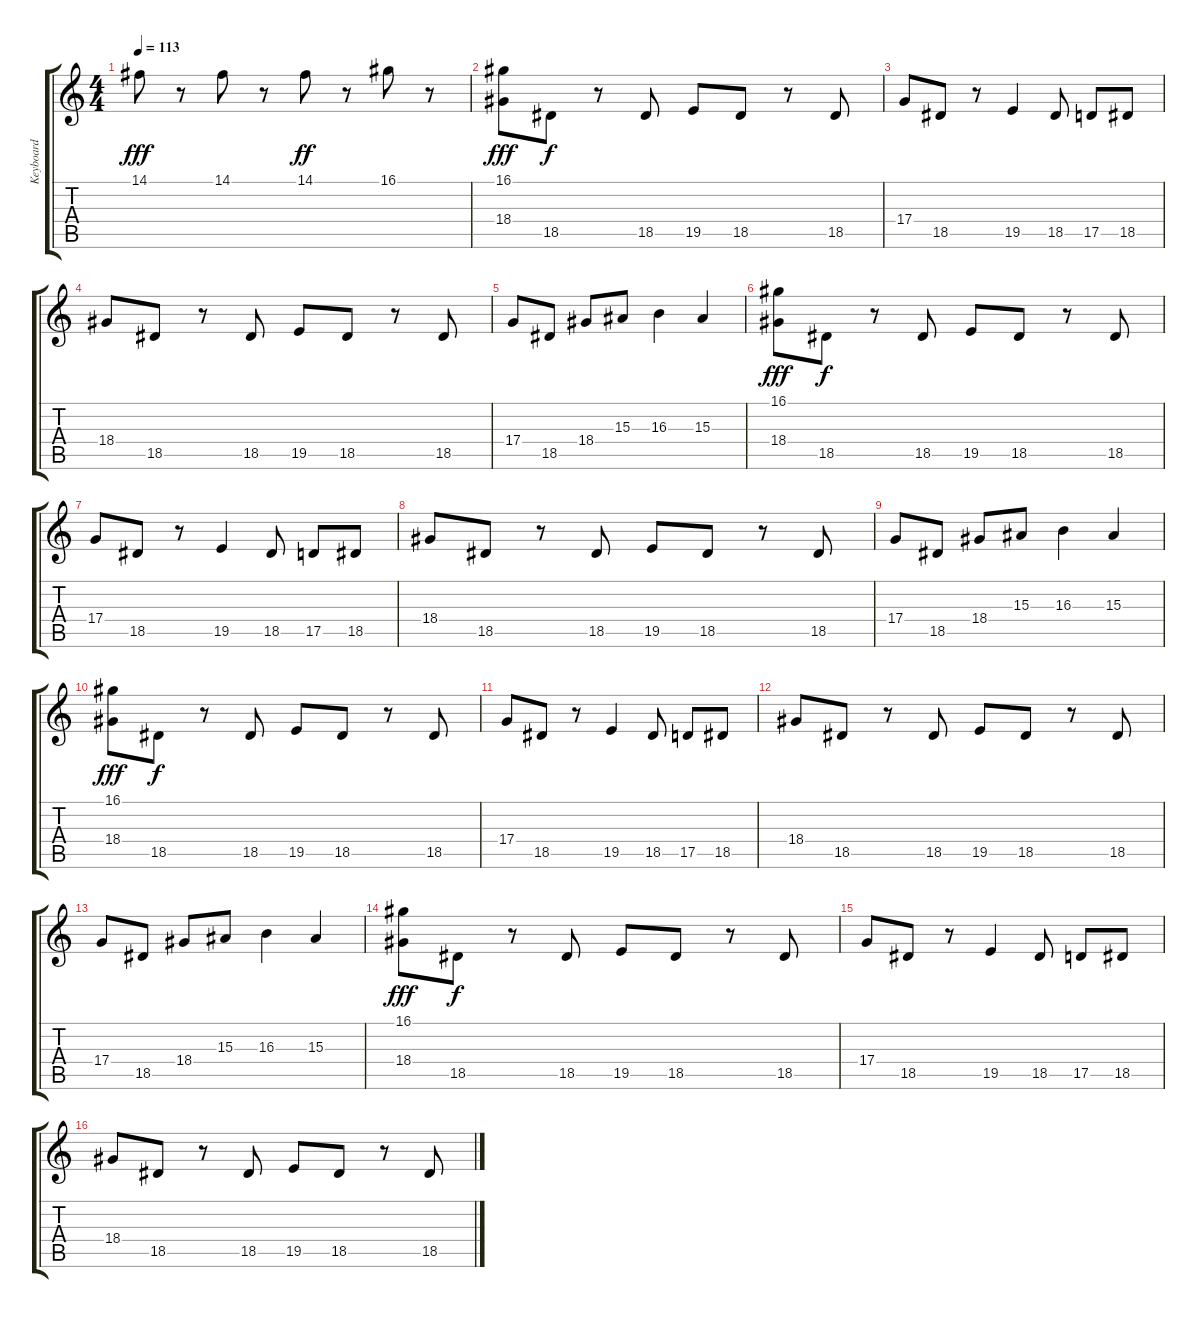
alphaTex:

\track ("Keyboard" "Keyboard") {instrument brasssection}
\staff {score tabs}
\tuning (E4 B3 G3 D3 A2 E2) {hide}
\ts (4 4)
\tempo 113
\clef g2
\ks c
14.1.8{dy fff} r.8 14.1.8 r.8 14.1.8{dy ff} r.8 16.1.8 r.8 |
(16.1 18.4).8{dy fff} 18.5.8{dy f} r.8 18.5.8 19.5.8 18.5.8 r.8 18.5.8 |
17.4.8 18.5.8 r.8 19.5.4 18.5.8 17.5.8 18.5.8 |
18.4.8 18.5.8 r.8 18.5.8 19.5.8 18.5.8 r.8 18.5.8 |
17.4.8 18.5.8 18.4.8 15.3.8 16.3.4 15.3.4 |
(16.1 18.4).8{dy fff} 18.5.8{dy f} r.8 18.5.8 19.5.8 18.5.8 r.8 18.5.8 |
17.4.8 18.5.8 r.8 19.5.4 18.5.8 17.5.8 18.5.8 |
18.4.8 18.5.8 r.8 18.5.8 19.5.8 18.5.8 r.8 18.5.8 |
17.4.8 18.5.8 18.4.8 15.3.8 16.3.4 15.3.4 |
(16.1 18.4).8{dy fff} 18.5.8{dy f} r.8 18.5.8 19.5.8 18.5.8 r.8 18.5.8 |
17.4.8 18.5.8 r.8 19.5.4 18.5.8 17.5.8 18.5.8 |
18.4.8 18.5.8 r.8 18.5.8 19.5.8 18.5.8 r.8 18.5.8 |
17.4.8 18.5.8 18.4.8 15.3.8 16.3.4 15.3.4 |
(16.1 18.4).8{dy fff} 18.5.8{dy f} r.8 18.5.8 19.5.8 18.5.8 r.8 18.5.8 |
17.4.8 18.5.8 r.8 19.5.4 18.5.8 17.5.8 18.5.8 |
18.4.8 18.5.8 r.8 18.5.8 19.5.8 18.5.8 r.8 18.5.8
